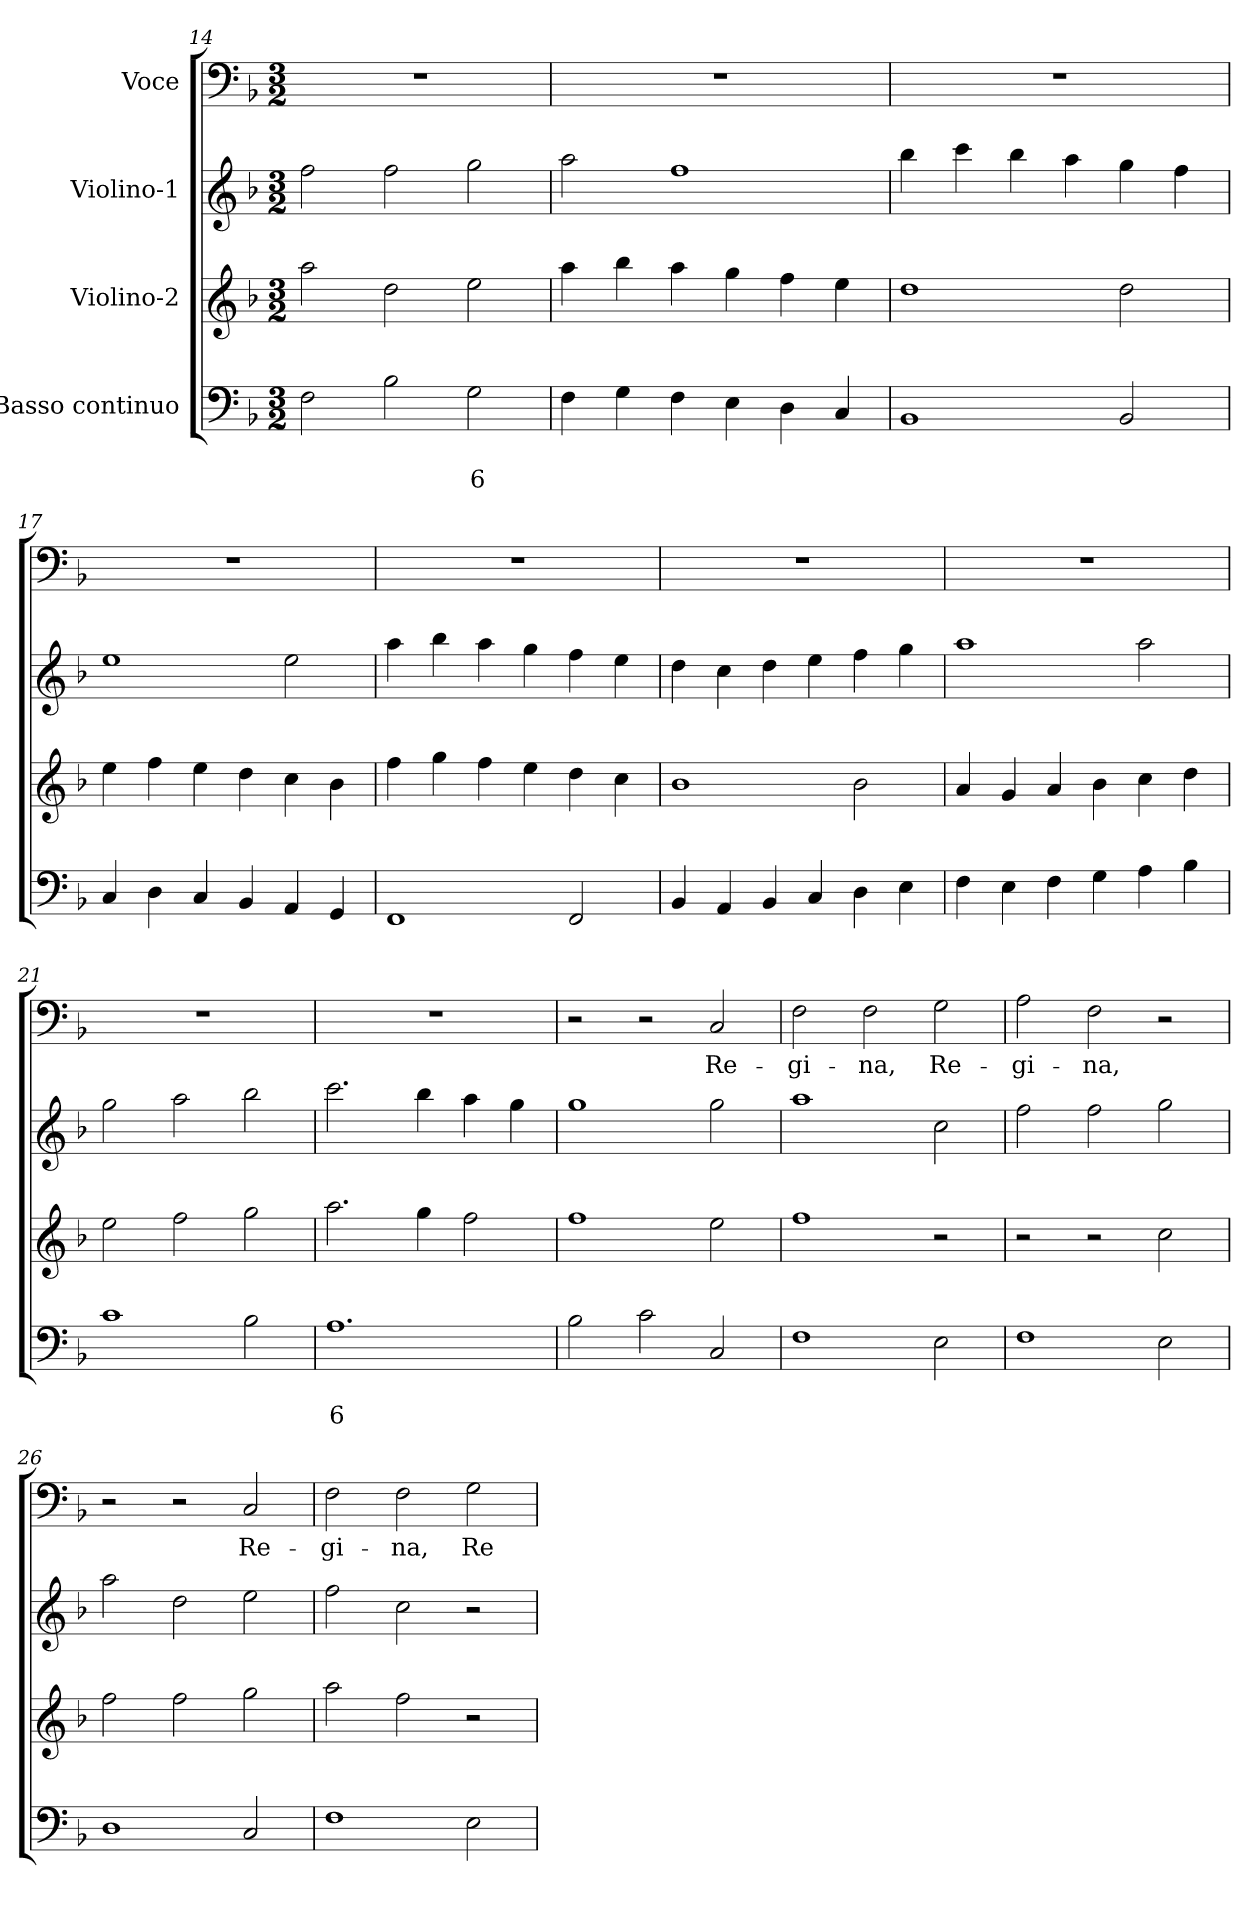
**kern	**text	**text	**kern	**kern	**kern	**text
*part4	*part4	*part4	*part3	*part2	*part1	*part1
*staff4	*staff4	*staff4	*staff3	*staff2	*staff1	*staff1
*I"Basso continuo	*	*	*I"Violino-2	*I"Violino-1	*I"Voce	*
*clefF4	*	*	*clefG2	*clefG2	*clefF4	*
*k[b-]	*	*	*k[b-]	*k[b-]	*k[b-]	*
*F:	*	*	*F:	*F:	*F:	*
*M3/2	*	*	*M3/2	*M3/2	*M3/2	*
=14	=14	=14	=14	=14	=14	=14
2F\	.	.	2aa\	2ff\	1.r	.
2B-\	.	.	2dd\	2ff\	.	.
!	!	!LO:LY:b	!	!	!	!
2G\	.	6	2ee\	2gg\	.	.
=15	=15	=15	=15	=15	=15	=15
4F\	.	.	4aa\	2aa\	1.r	.
4G\	.	.	4bb-\	.	.	.
4F\	.	.	4aa\	1ff	.	.
4E\	.	.	4gg\	.	.	.
4D\	.	.	4ff\	.	.	.
4C/	.	.	4ee\	.	.	.
=16	=16	=16	=16	=16	=16	=16
1BB-	.	.	1dd	4bb-\	1.r	.
.	.	.	.	4ccc\	.	.
.	.	.	.	4bb-\	.	.
.	.	.	.	4aa\	.	.
2BB-/	.	.	2dd\	4gg\	.	.
.	.	.	.	4ff\	.	.
=17	=17	=17	=17	=17	=17	=17
4C/	.	.	4ee\	1ee	1.r	.
4D\	.	.	4ff\	.	.	.
4C/	.	.	4ee\	.	.	.
4BB-/	.	.	4dd\	.	.	.
4AA/	.	.	4cc\	2ee\	.	.
4GG/	.	.	4b-\	.	.	.
!!LO:LB:g=z
=18	=18	=18	=18	=18	=18	=18
1FF	.	.	4ff\	4aa\	1.r	.
.	.	.	4gg\	4bb-\	.	.
.	.	.	4ff\	4aa\	.	.
.	.	.	4ee\	4gg\	.	.
2FF/	.	.	4dd\	4ff\	.	.
.	.	.	4cc\	4ee\	.	.
=19	=19	=19	=19	=19	=19	=19
4BB-/	.	.	1b-	4dd\	1.r	.
4AA/	.	.	.	4cc\	.	.
4BB-/	.	.	.	4dd\	.	.
4C/	.	.	.	4ee\	.	.
4D\	.	.	2b-\	4ff\	.	.
4E\	.	.	.	4gg\	.	.
=20	=20	=20	=20	=20	=20	=20
4F\	.	.	4a/	1aa	1.r	.
4E\	.	.	4g/	.	.	.
4F\	.	.	4a/	.	.	.
4G\	.	.	4b-\	.	.	.
4A\	.	.	4cc\	2aa\	.	.
4B-\	.	.	4dd\	.	.	.
=21	=21	=21	=21	=21	=21	=21
1c	.	.	2ee\	2gg\	1.r	.
.	.	.	2ff\	2aa\	.	.
2B-\	.	.	2gg\	2bb-\	.	.
=22	=22	=22	=22	=22	=22	=22
!	!	!LO:LY:b	!	!	!	!
1.A	.	6	2.aa\	2.ccc\	1.r	.
.	.	.	4gg\	4bb-\	.	.
.	.	.	2ff\	4aa\	.	.
.	.	.	.	4gg\	.	.
=23	=23	=23	=23	=23	=23	=23
2B-\	.	.	1ff	1gg	2r	.
2c\	.	.	.	.	2r	.
!	!	!	!	!	!	!LO:LY:b
2C/	.	.	2ee\	2gg\	2C/	Re-
=24	=24	=24	=24	=24	=24	=24
!	!	!	!	!	!	!LO:LY:b
1F	.	.	1ff	1aa	2F\	-gi-
!	!	!	!	!	!	!LO:LY:b
.	.	.	.	.	2F\	-na,
!	!	!	!	!	!	!LO:LY:b
2E\	.	.	2r	2cc\	2G\	Re-
!!LO:LB:g=z
=25	=25	=25	=25	=25	=25	=25
!	!	!	!	!	!	!LO:LY:b
1F	.	.	2r	2ff\	2A\	-gi-
!	!	!	!	!	!	!LO:LY:b
.	.	.	2r	2ff\	2F\	-na,
2E\	.	.	2cc\	2gg\	2r	.
=26	=26	=26	=26	=26	=26	=26
1D	.	.	2ff\	2aa\	2r	.
.	.	.	2ff\	2dd\	2r	.
!	!	!	!	!	!	!LO:LY:b
2C/	.	.	2gg\	2ee\	2C/	Re-
=27	=27	=27	=27	=27	=27	=27
!	!	!	!	!	!	!LO:LY:b
1F	.	.	2aa\	2ff\	2F\	-gi-
!	!	!	!	!	!	!LO:LY:b
.	.	.	2ff\	2cc\	2F\	-na,
!	!	!	!	!	!	!LO:LY:b
2E\	.	.	2r	2r	2G\	Re-
=	=	=	=	=	=	=
*-	*-	*-	*-	*-	*-	*-
